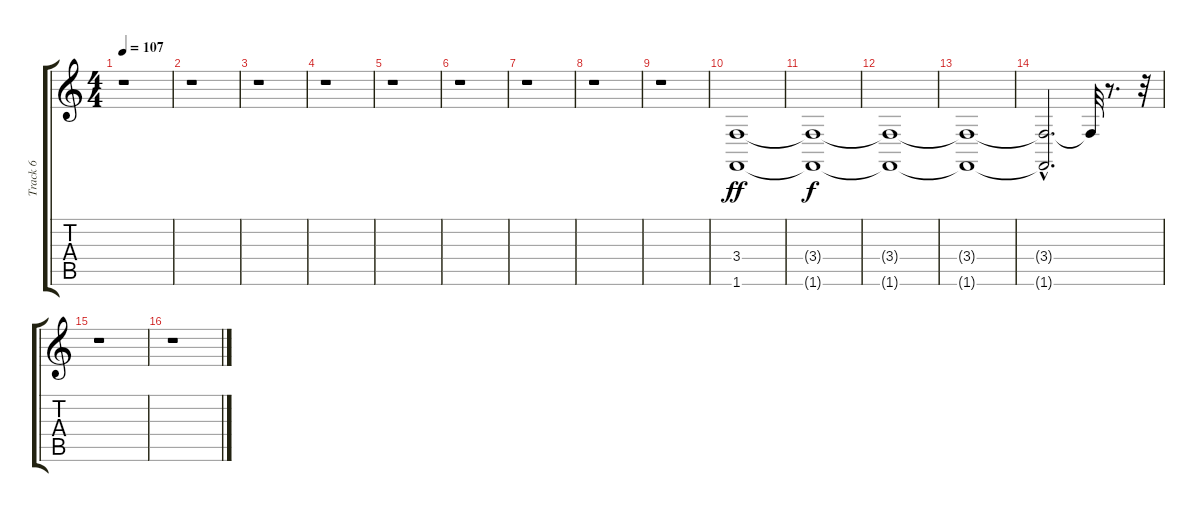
\track ("Track 6" "Track 6") {instrument choiraahs}
\staff {score tabs}
\tuning (E4 B3 G3 D3 A2 E2) {hide}
\ts (4 4)
\tempo 107
\clef g2
\ks c
r.1{dy f} |
r.1 |
r.1 |
r.1 |
r.1 |
r.1 |
r.1 |
r.1 |
r.1 |
(3.4 1.6).1{dy ff volume 10} |
(3.4{t} 1.6{t}).1{dy f} |
(3.4{t} 1.6{t}).1 |
(3.4{t} 1.6{t}).1 |
(3.4{hac t} 1.6{hac t}).2{d} 3.4{t}.32 r.8{d} r.32 |
r.1 |
r.1
